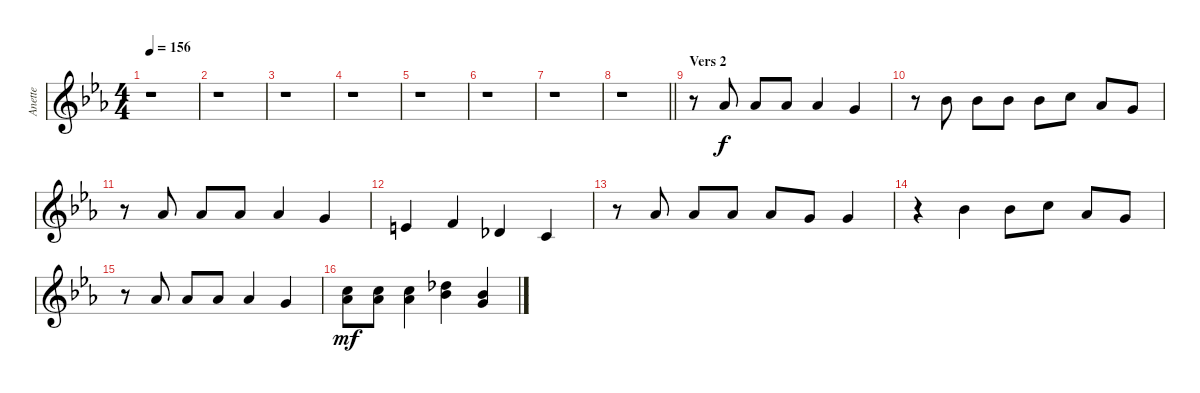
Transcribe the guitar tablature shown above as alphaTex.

\track ("Anette" "Anette") {instrument flute}
\staff {score}
\tuning (E4 B3 G3 D3 A2 E2) {hide}
\ts (4 4)
\tempo 156
\clef g2
\ks cminor
r.1{dy f} |
r.1 |
r.1 |
r.1 |
r.1 |
r.1 |
r.1 |
\barLineRight lightlight
r.1 |
\section ("" "Vers 2")
r.8 4.1.8 4.1.8 4.1.8 4.1.4 3.1.4 |
r.8 6.1.8 6.1.8 6.1.8 6.1.8 8.1.8 4.1.8 3.1.8 |
r.8 4.1.8 4.1.8 4.1.8 4.1.4 3.1.4 |
0.1.4 1.1.4 2.2.4 1.2.4 |
r.8 4.1.8 4.1.8 4.1.8 4.1.8 3.1.8 3.1.4 |
r.4 6.1.4 6.1.8 8.1.8 4.1.8 3.1.8 |
r.8 4.1.8 4.1.8 4.1.8 4.1.4 3.1.4 |
(8.1 9.2).8{dy mf} (8.1 9.2).8 (8.1 9.2).4 (9.1 11.2).4 (6.1 8.2).4
